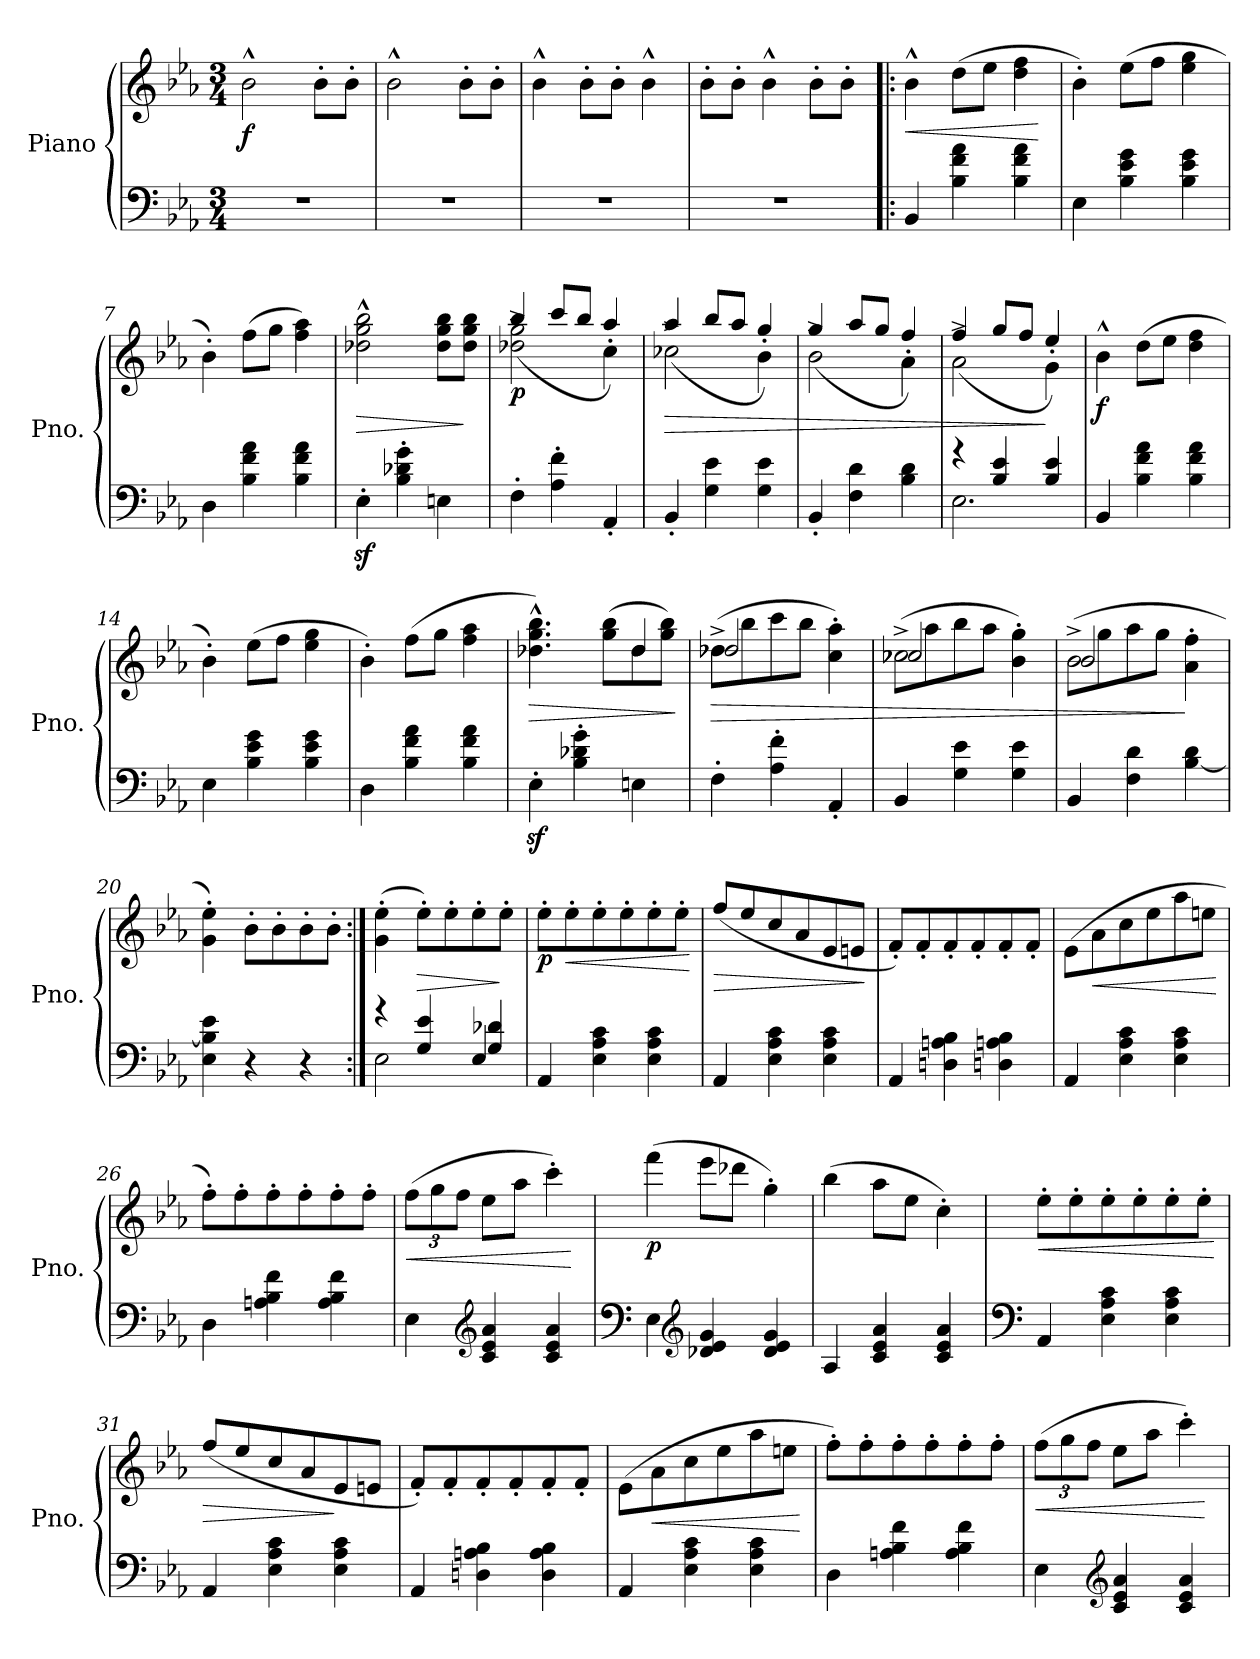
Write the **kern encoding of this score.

**kern	**kern	**dynam
*part1	*part1	*part1
*staff2	*staff1	*staff1/2
*I"Piano	*	*
*I'Pno.	*	*
*clefF4	*clefG2	*
*k[b-e-a-]	*k[b-e-a-]	*
*M3/4	*M3/4	*
*MM220	*MM220	*
=1	=1	=1
!	!	!LO:DY:b
2.r	2b-^^\	f
.	8b-'\L	.
.	8b-'\J	.
=2	=2	=2
2.r	2b-^^\	.
.	8b-'\L	.
.	8b-'\J	.
=3	=3	=3
2.r	4b-^^\	.
.	8b-'\L	.
.	8b-'\J	.
.	4b-^^\	.
=4	=4	=4
2.r	8b-'\L	.
.	8b-'\J	.
.	4b-^^\	.
.	8b-'\L	.
.	8b-'\J	.
=5!|:	=5!|:	=5!|:
!	!	!LO:HP:b
4BB-/	4b-^^\	<
4B-\ 4f\ 4a-\	(8dd\L	.
.	8ee-\J	.
4B-\ 4f\ 4a-\	4dd\ 4ff\	.
.	.	[
=6	=6	=6
4E-\	4b-'\)	.
4B-\ 4e-\ 4g\	(8ee-\L	.
.	8ff\J	.
4B-\ 4e-\ 4g\	4ee-\ 4gg\	.
=7	=7	=7
4D\	4b-'\)	.
4B-\ 4f\ 4a-\	(8ff\L	.
.	8gg\J	.
4B-\ 4f\ 4a-\	4ff\ 4aa-\)	.
!!LO:LB:g=z
=8	=8	=8
!	!	!LO:HP:b
4E-z>'\	2dd-X\^^ 2gg\^^ 2bb-\^^	>
4B-\' 4d-X\' 4g\'	.	.
4En\	8dd-\ 8gg\ 8bb-\L	.
.	8dd-\ 8gg\ 8bb-\J	]
=9	=9	=9
*	*^	*
!	!	!	!LO:DY:b
4F'\	2dd-X\^ 2gg\^	(4bb-/	p
4A-\' 4f\'	.	8ccc/L	.
.	.	8bb-/J	.
4AA-'/	4cc\	4aa-'/)	.
=10	=10	=10	=10
!	!	!	!LO:HP:b
4BB-'/	2cc-X^\	(4aa-/	>
4G\ 4e-\	.	8bb-/L	.
.	.	8aa-/J	.
4G\ 4e-\	4b-\	4gg'/)	.
=11	=11	=11	=11
4BB-'/	2b-^\	(4gg/	.
4F\ 4d\	.	8aa-/L	.
.	.	8gg/J	.
4B-\ 4d\	4a-\	4ff'/)	.
=12	=12	=12	=12
*^	*	*	*
2.E-\	4rg	2a-^\	(4ff/	.
.	4B-/ 4e-/	.	8gg/L	.
.	.	.	8ff/J	.
.	4B-/ 4e-/	4g\	4ee-'/)	]
=13	=13	=13	=13	=13
!	!	!	!	!LO:DY:b
*v	*v	*	*	*
*	*v	*v	*
4BB-/	4b-^^\	f
4B-\ 4f\ 4a-\	(8dd\L	.
.	8ee-\J	.
4B-\ 4f\ 4a-\	4dd\ 4ff\	.
=14	=14	=14
4E-\	4b-'\)	.
4B-\ 4e-\ 4g\	(8ee-\L	.
.	8ff\J	.
4B-\ 4e-\ 4g\	4ee-\ 4gg\	.
=15	=15	=15
4D\	4b-'\)	.
4B-\ 4f\ 4a-\	(8ff\L	.
.	8gg\J	.
4B-\ 4f\ 4a-\	4ff\ 4aa-\	.
!!LO:LB:g=z
=16	=16	=16
!	!	!LO:HP:b
*	*^	*
4E-z>'\	4.dd-X\^^ 4.gg\^^ 4.bb-\^^)	2ryy	>
4B-\' 4d-X\' 4g\'	.	.	.
.	(>8gg\ 8bb-\L	.	.
4En\	8dd-\	4dd-/	.
.	8gg\ 8bb-\J)	.	.
*	*v	*v	*
.	.	]
=17	=17	=17
!	!LO:N:head=open	!LO:HP:b
*	*^	*
4F'\	(>8dd-X^\L	2dd-/	>
.	8bb-\	.	.
4A-\' 4f\'	8ccc\	.	.
.	8bb-\J	.	.
4AA-'/	4cc\' 4aa-\')	4ryy	.
=18	=18	=18	=18
!	!LO:N:head=open	!	!
4BB-/	(>8cc-X^\L	2cc-/	.
.	8aa-\	.	.
4G\ 4e-\	8bb-\	.	.
.	8aa-\J	.	.
4G\ 4e-\	4b-\' 4gg\')	4ryy	.
=19	=19	=19	=19
!	!LO:N:head=open	!	!
4BB-/	(>8b-^\L	2b-/	.
.	8gg\	.	.
4F\ 4d\	8aa-\	.	.
.	8gg\J	.	.
[4B-\ 4d\	4a-\' 4ff\'	4ryy	]
*	*v	*v	*
=20	=20	=20
4E-\ 4B-\] 4e-\	4g\' 4ee-\')	.
4r	8b-'\L	.
.	8b-'\	.
4r	8b-'\	.
.	8b-'\J	.
=21:|!	=21:|!	=21:|!
*^	*	*
2E-\	4rg	(4g\' 4ee-\'	.
!	!	!	!LO:HP:b
.	4G/ 4e-/	8ee-'\L)	>
.	.	8ee-'\	.
4E-/	4G/ 4d-X/	8ee-'\	.
.	.	8ee-'\J	]
*v	*v	*	*
=22	=22	=22
!	!	!LO:DY:b
4AA-/	8ee-'\L	p
!	!	!LO:HP:b
.	8ee-'\	<
4E-\ 4A-\ 4c\	8ee-'\	.
.	8ee-'\	.
4E-\ 4A-\ 4c\	8ee-'\	.
.	8ee-'\J	.
.	.	[
!!LO:LB:g=z
=23	=23	=23
!	!	!LO:HP:b
4AA-/	(8ff/L	>
.	8ee-/	.
4E-\ 4A-\ 4c\	8cc/	.
.	8a-/	.
4E-\ 4A-\ 4c\	8e-/	.
.	8en/J	.
.	.	]
=24	=24	=24
4AA-/	8f'/L)	.
.	8f'/	.
4Dn\ 4An\ 4B-\	8f'/	.
.	8f'/	.
4Dn\ 4An\ 4B-\	8f'/	.
.	8f'/J	.
=25	=25	=25
4AA-/	(8e-\L	.
!	!	!LO:HP:b
.	8a-\	<
4E-\ 4A-\ 4c\	8cc\	.
.	8ee-\	.
4E-\ 4A-\ 4c\	8aa-\	.
.	8een\J	.
.	.	[
=26	=26	=26
4D\	8ff'\L)	.
.	8ff'\	.
4An\ 4B-\ 4f\	8ff'\	.
.	8ff'\	.
4A\ 4B-\ 4f\	8ff'\	.
.	8ff'\J	.
=27	=27	=27
*	*Xbrackettup	*
!	!	!LO:HP:b
4E-\	(12ff\L	<
.	12gg\	.
.	12ff\J	.
*clefG2	*	*
4c/ 4e-/ 4a-/	8ee-\L	.
.	8aa-\J	.
4c/ 4e-/ 4a-/	4ccc'\)	.
.	.	[
=28	=28	=28
*clefF4	*	*
!	!	!LO:DY:b
4E-\	(4fff\	p
*clefG2	*	*
4d-X/ 4e-/ 4g/	8eee-\L	.
.	8ddd-X\J	.
4d-/ 4e-/ 4g/	4gg'\)	.
=29	=29	=29
4A-/	(4bb-\	.
4c/ 4e-/ 4a-/	8aa-\L	.
.	8ee-\J	.
4c/ 4e-/ 4a-/	4cc'\)	.
!!LO:LB:g=z
=30	=30	=30
*clefF4	*	*
!	!	!LO:HP:b
4AA-/	8ee-'\L	<
.	8ee-'\	.
4E-\ 4A-\ 4c\	8ee-'\	.
.	8ee-'\	.
4E-\ 4A-\ 4c\	8ee-'\	.
.	8ee-'\J	.
.	.	[
=31	=31	=31
!	!	!LO:HP:b
4AA-/	(8ff/L	>
.	8ee-/	.
4E-\ 4A-\ 4c\	8cc/	.
.	8a-/	.
4E-\ 4A-\ 4c\	8e-/	]
.	8en/J	.
=32	=32	=32
4AA-/	8f'/L)	.
.	8f'/	.
4Dn\ 4An\ 4B-\	8f'/	.
.	8f'/	.
4D\ 4A\ 4B-\	8f'/	.
.	8f'/J	.
=33	=33	=33
4AA-/	(8e-\L	.
!	!	!LO:HP:b
.	8a-\	<
4E-\ 4A-\ 4c\	8cc\	.
.	8ee-\	.
4E-\ 4A-\ 4c\	8aa-\	.
.	8een\J	.
.	.	[
=34	=34	=34
4D\	8ff'\L)	.
.	8ff'\	.
4An\ 4B-\ 4f\	8ff'\	.
.	8ff'\	.
4A\ 4B-\ 4f\	8ff'\	.
.	8ff'\J	.
=35	=35	=35
!	!	!LO:HP:b
4E-\	(12ff\L	<
.	12gg\	.
.	12ff\J	.
*clefG2	*	*
4c/ 4e-/ 4a-/	8ee-\L	.
.	8aa-\J	.
4c/ 4e-/ 4a-/	4ccc'\)	.
.	.	[
=	=	=
*-	*-	*-
